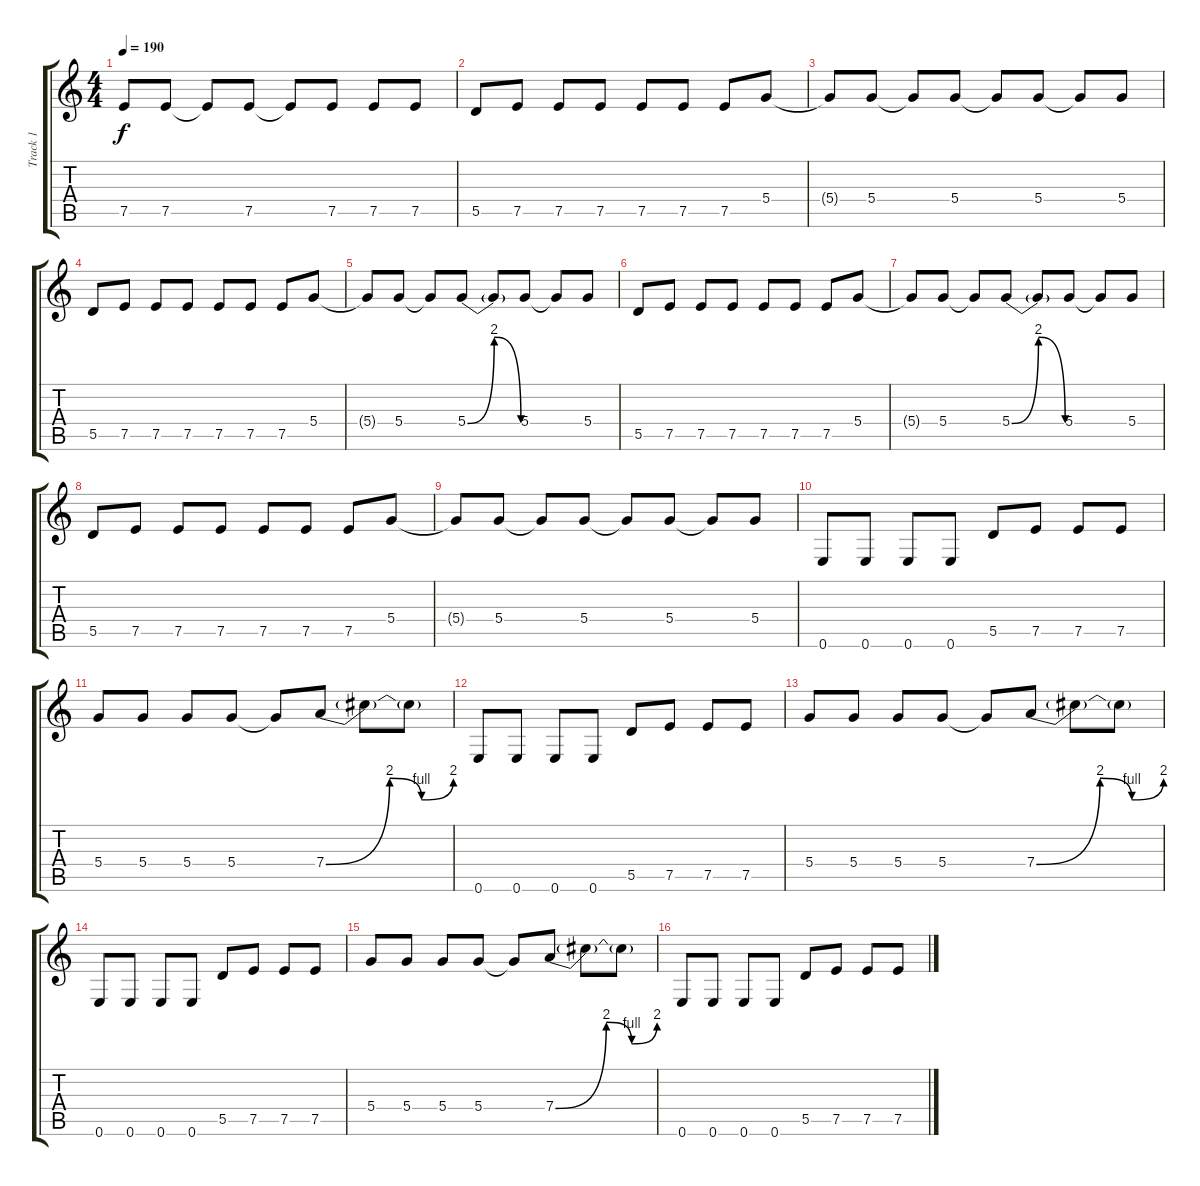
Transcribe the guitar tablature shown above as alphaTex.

\track ("Track 1" "Track 1") {instrument distortionguitar}
\staff {score tabs}
\tuning (E4 B3 G3 D3 A2 E2) {hide}
\ts (4 4)
\tempo 190
\clef g2
\ks c
7.5{t}.8{dy f} 7.5.8 7.5{t}.8 7.5.8 7.5{t}.8 7.5.8 7.5.8 7.5.8 |
5.5.8 7.5.8 7.5.8 7.5.8 7.5.8 7.5.8 7.5.8 5.4.8 |
5.4{t}.8 5.4.8 5.4{t}.8 5.4.8 5.4{t}.8 5.4.8 5.4{t}.8 5.4.8 |
5.5.8 7.5.8 7.5.8 7.5.8 7.5.8 7.5.8 7.5.8 5.4.8 |
5.4{t}.8 5.4.8 5.4{t}.8 5.4{be (bendrelease 0 0 30 8 45 8 50 0)}.8 5.4{t}.8 5.4.8 5.4{t}.8 5.4.8 |
5.5.8 7.5.8 7.5.8 7.5.8 7.5.8 7.5.8 7.5.8 5.4.8 |
5.4{t}.8 5.4.8 5.4{t}.8 5.4{be (bendrelease 0 0 30 8 45 8 50 0)}.8 5.4{t}.8 5.4.8 5.4{t}.8 5.4.8 |
5.5.8 7.5.8 7.5.8 7.5.8 7.5.8 7.5.8 7.5.8 5.4.8 |
5.4{t}.8 5.4.8 5.4{t}.8 5.4.8 5.4{t}.8 5.4.8 5.4{t}.8 5.4.8 |
0.6.8 0.6.8 0.6.8 0.6.8 5.5.8 7.5.8 7.5.8 7.5.8 |
5.4.8 5.4.8 5.4.8 5.4.8 5.4{t}.8 7.4{be (custom 0 0 30 8 45 4 60 8)}.8 7.4{t}.8 7.4{t}.8 |
0.6.8 0.6.8 0.6.8 0.6.8 5.5.8 7.5.8 7.5.8 7.5.8 |
5.4.8 5.4.8 5.4.8 5.4.8 5.4{t}.8 7.4{be (custom 0 0 30 8 45 4 60 8)}.8 7.4{t}.8 7.4{t}.8 |
0.6.8 0.6.8 0.6.8 0.6.8 5.5.8 7.5.8 7.5.8 7.5.8 |
5.4.8 5.4.8 5.4.8 5.4.8 5.4{t}.8 7.4{be (custom 0 0 30 8 45 4 60 8)}.8 7.4{t}.8 7.4{t}.8 |
0.6.8 0.6.8 0.6.8 0.6.8 5.5.8 7.5.8 7.5.8 7.5.8
